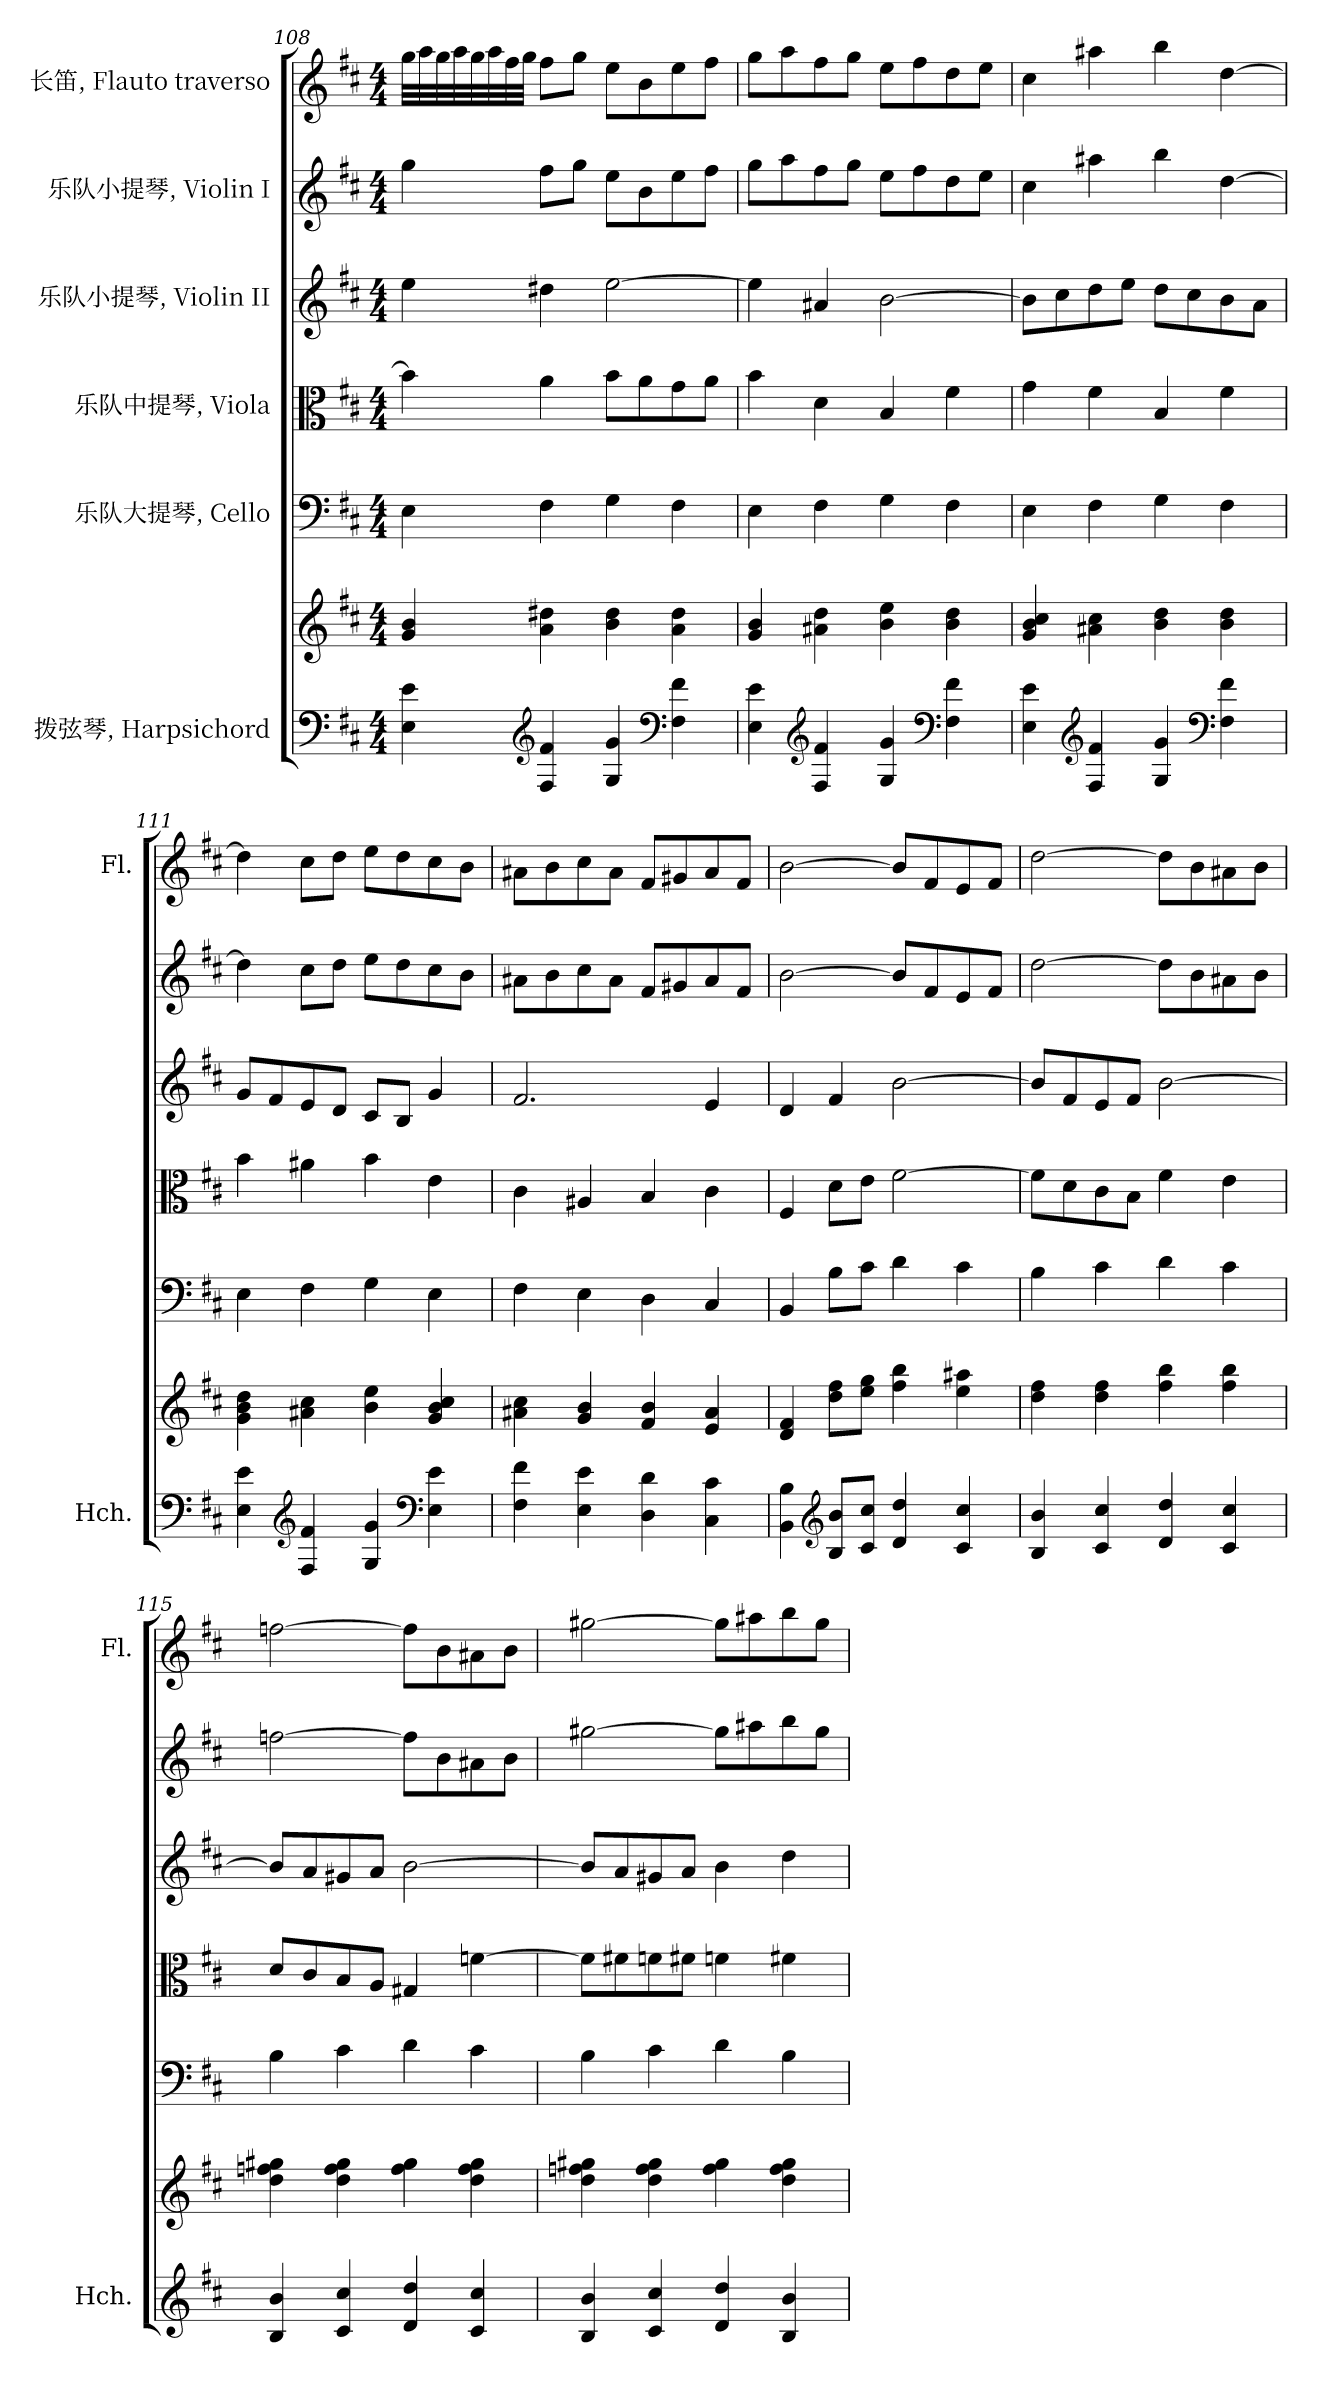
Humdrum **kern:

**kern	**kern	**kern	**kern	**kern	**kern	**kern
*part6	*part6	*part5	*part4	*part3	*part2	*part1
*staff7	*staff6	*staff5	*staff4	*staff3	*staff2	*staff1
*I"拨弦琴, Harpsichord	*	*I"乐队大提琴, Cello	*I"乐队中提琴, Viola	*I"乐队小提琴, Violin II	*I"乐队小提琴, Violin I	*I"长笛, Flauto traverso
*I'Hch.	*	*	*	*	*	*I'Fl.
*clefF4	*clefG2	*clefF4	*clefC3	*clefG2	*clefG2	*clefG2
*k[f#c#]	*k[f#c#]	*k[f#c#]	*k[f#c#]	*k[f#c#]	*k[f#c#]	*k[f#c#]
*M4/4	*M4/4	*M4/4	*M4/4	*M4/4	*M4/4	*M4/4
=108	=108	=108	=108	=108	=108	=108
4E\ 4e\	4g/ 4b/	4E\	4b\]	4ee\	4gg\	32gg\LLL
.	.	.	.	.	.	32aa\
.	.	.	.	.	.	32gg\
.	.	.	.	.	.	32aa\
.	.	.	.	.	.	32gg\
.	.	.	.	.	.	32aa\
.	.	.	.	.	.	32ff#\
.	.	.	.	.	.	32gg\JJJ
*clefG2	*	*	*	*	*	*
4F#/ 4f#/	4a\ 4dd#X\	4F#\	4a\	4dd#X\	8ff#\L	8ff#\L
.	.	.	.	.	8gg\J	8gg\J
4G/ 4g/	4b\ 4dd#\	4G\	8b\L	[2ee\	8ee\L	8ee\L
.	.	.	8a\	.	8b\	8b\
*clefF4	*	*	*	*	*	*
4F#\ 4f#\	4a\ 4dd#\	4F#\	8g\	.	8ee\	8ee\
.	.	.	8a\J	.	8ff#\J	8ff#\J
!!LO:PB:g=z
=109	=109	=109	=109	=109	=109	=109
4E\ 4e\	4g/ 4b/	4E\	4b\	4ee\]	8gg\L	8gg\L
.	.	.	.	.	8aa\	8aa\
*clefG2	*	*	*	*	*	*
4F#/ 4f#/	4a#X\ 4dd\	4F#\	4d\	4a#X/	8ff#\	8ff#\
.	.	.	.	.	8gg\J	8gg\J
4G/ 4g/	4b\ 4ee\	4G\	4B/	[2b\	8ee\L	8ee\L
.	.	.	.	.	8ff#\	8ff#\
*clefF4	*	*	*	*	*	*
4F#\ 4f#\	4b\ 4dd\	4F#\	4f#\	.	8dd\	8dd\
.	.	.	.	.	8ee\J	8ee\J
=110	=110	=110	=110	=110	=110	=110
4E\ 4e\	4g/ 4b/ 4cc#/	4E\	4g\	8b\L]	4cc#\	4cc#\
.	.	.	.	8cc#\	.	.
*clefG2	*	*	*	*	*	*
4F#/ 4f#/	4a#X\ 4cc#\	4F#\	4f#\	8dd\	4aa#X\	4aa#X\
.	.	.	.	8ee\J	.	.
4G/ 4g/	4b\ 4dd\	4G\	4B/	8dd\L	4bb\	4bb\
.	.	.	.	8cc#\	.	.
*clefF4	*	*	*	*	*	*
4F#\ 4f#\	4b\ 4dd\	4F#\	4f#\	8b\	[4dd\	[4dd\
.	.	.	.	8a\J	.	.
=111	=111	=111	=111	=111	=111	=111
4E\ 4e\	4g\ 4b\ 4dd\	4E\	4b\	8g/L	4dd\]	4dd\]
.	.	.	.	8f#/	.	.
*clefG2	*	*	*	*	*	*
4F#/ 4f#/	4a#X\ 4cc#\	4F#\	4a#X\	8e/	8cc#\L	8cc#\L
.	.	.	.	8d/J	8dd\J	8dd\J
4G/ 4g/	4b\ 4ee\	4G\	4b\	8c#/L	8ee\L	8ee\L
.	.	.	.	8B/J	8dd\	8dd\
*clefF4	*	*	*	*	*	*
4E\ 4e\	4g/ 4b/ 4cc#/	4E\	4e\	4g/	8cc#\	8cc#\
.	.	.	.	.	8b\J	8b\J
=112	=112	=112	=112	=112	=112	=112
4F#\ 4f#\	4a#X\ 4cc#\	4F#\	4c#\	2.f#/	8a#X\L	8a#X\L
.	.	.	.	.	8b\	8b\
4E\ 4e\	4g/ 4b/	4E\	4A#X/	.	8cc#\	8cc#\
.	.	.	.	.	8a#\J	8a#\J
4D\ 4d\	4f#/ 4b/	4D\	4B/	.	8f#/L	8f#/L
.	.	.	.	.	8g#X/	8g#X/
4C#\ 4c#\	4e/ 4a#/	4C#/	4c#\	4e/	8a#/	8a#/
.	.	.	.	.	8f#/J	8f#/J
!!LO:PB:g=z
=113	=113	=113	=113	=113	=113	=113
4BB\ 4B\	4d/ 4f#/	4BB/	4F#/	4d/	[2b\	[2b\
*clefG2	*	*	*	*	*	*
8B/ 8b/L	8dd\ 8ff#\L	8B\L	8d\L	4f#/	.	.
8c#/ 8cc#/J	8ee\ 8gg\J	8c#\J	8e\J	.	.	.
4d/ 4dd/	4ff#\ 4bb\	4d\	[2f#\	[2b\	8b/L]	8b/L]
.	.	.	.	.	8f#/	8f#/
4c#/ 4cc#/	4ee\ 4aa#X\	4c#\	.	.	8e/	8e/
.	.	.	.	.	8f#/J	8f#/J
=114	=114	=114	=114	=114	=114	=114
4B/ 4b/	4dd\ 4ff#\	4B\	8f#\L]	8b/L]	[2dd\	[2dd\
.	.	.	8d\	8f#/	.	.
4c#/ 4cc#/	4dd\ 4ff#\	4c#\	8c#\	8e/	.	.
.	.	.	8B\J	8f#/J	.	.
4d/ 4dd/	4ff#\ 4bb\	4d\	4f#\	[2b\	8dd\L]	8dd\L]
.	.	.	.	.	8b\	8b\
4c#/ 4cc#/	4ff#\ 4bb\	4c#\	4e\	.	8a#X\	8a#X\
.	.	.	.	.	8b\J	8b\J
=115	=115	=115	=115	=115	=115	=115
4B/ 4b/	4dd\ 4ffn\ 4gg#X\	4B\	8d/L	8b/L]	[2ffn\	[2ffn\
.	.	.	8c#/	8a/	.	.
4c#/ 4cc#/	4dd\ 4ff\ 4gg#\	4c#\	8B/	8g#X/	.	.
.	.	.	8A/J	8a/J	.	.
4d/ 4dd/	4ff\ 4gg#\	4d\	4G#X/	[2b\	8ff\L]	8ff\L]
.	.	.	.	.	8b\	8b\
4c#/ 4cc#/	4dd\ 4ff\ 4gg#\	4c#\	[4fn\	.	8a#X\	8a#X\
.	.	.	.	.	8b\J	8b\J
!!LO:PB:g=z
=116	=116	=116	=116	=116	=116	=116
4B/ 4b/	4dd\ 4ffn\ 4gg#X\	4B\	8f\L]	8b/L]	[2gg#X\	[2gg#X\
.	.	.	8f#X\	8a/	.	.
4c#/ 4cc#/	4dd\ 4ff\ 4gg#\	4c#\	8fn\	8g#X/	.	.
.	.	.	8f#X\J	8a/J	.	.
4d/ 4dd/	4ff\ 4gg#\	4d\	4fn\	4b\	8gg#\L]	8gg#\L]
.	.	.	.	.	8aa#X\	8aa#X\
4B/ 4b/	4dd\ 4ff\ 4gg#\	4B\	4f#X\	4dd\	8bb\	8bb\
.	.	.	.	.	8gg#\J	8gg#\J
=	=	=	=	=	=	=
*-	*-	*-	*-	*-	*-	*-
